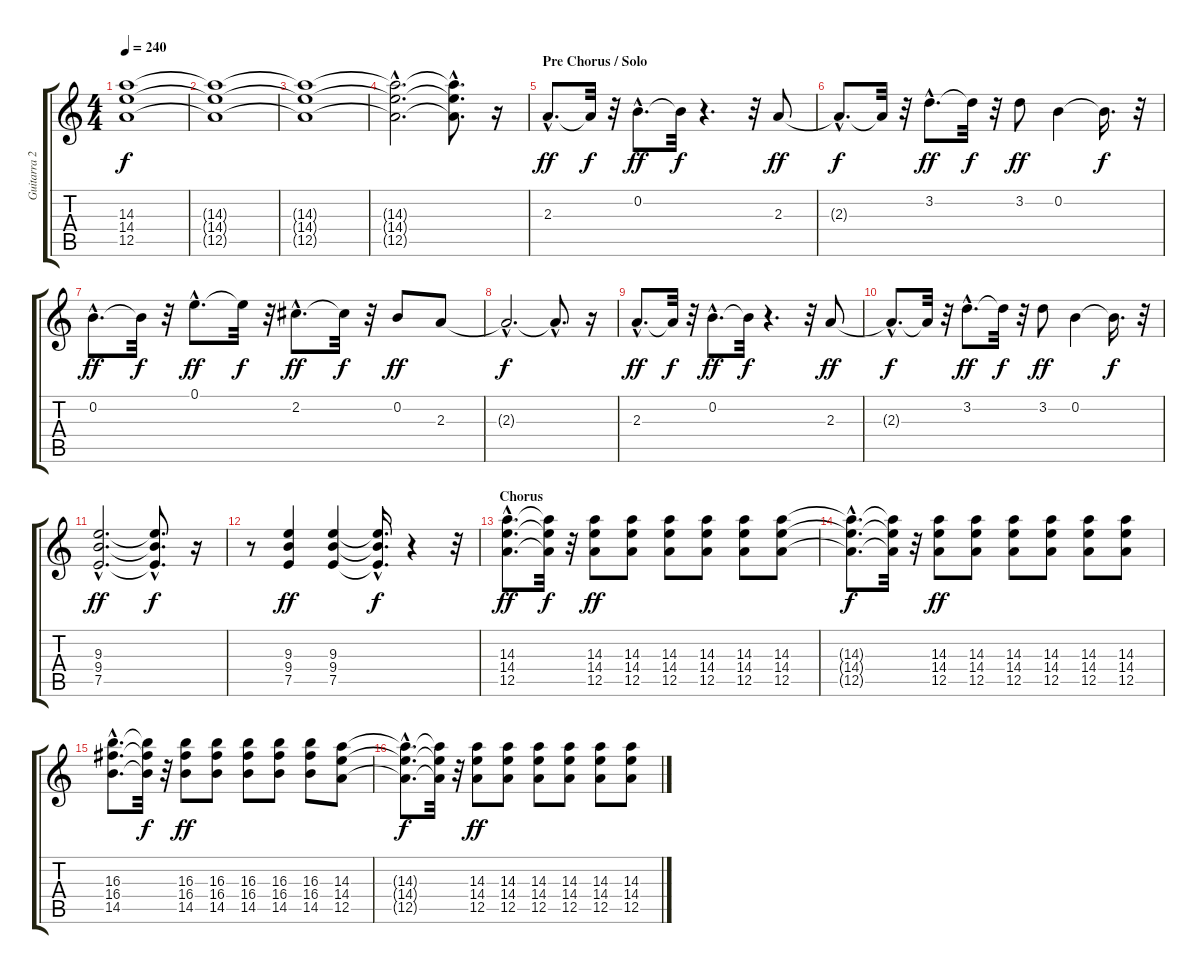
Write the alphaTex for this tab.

\track ("Guitarra 2 - Erik" "Guitarra 2") {instrument distortionguitar}
\staff {score tabs}
\tuning (E4 B3 G3 D3 A2 E2) {hide}
\ts (4 4)
\tempo 240
\clef g2
\ks c
(14.3{t} 14.4{t} 12.5{t}).1{dy f} |
(14.3{t} 14.4{t} 12.5{t}).1 |
(14.3{t} 14.4{t} 12.5{t}).1 |
(14.3{hac t} 14.4{hac t} 12.5{hac t}).2{d} (14.3{hac t} 14.4{hac t} 12.5{hac t}).8{d} r.16 |
\section ("" "Pre Chorus / Solo")
2.3{hac}.8{d dy ff} 2.3{t}.32{dy f} r.32 0.2{hac}.8{d dy ff} 0.2{t}.32{dy f} r.4{d} r.32 2.3.8{dy ff} |
2.3{hac t}.8{d dy f} 2.3{t}.32 r.32 3.2{hac}.8{d dy ff} 3.2{t}.32{dy f} r.32 3.2.8{dy ff} 0.2.4 0.2{t}.16{d dy f} r.32 |
0.2{hac}.8{d dy ff} 0.2{t}.32{dy f} r.32 0.1{hac}.8{d dy ff} 0.1{t}.32{dy f} r.32 2.2{hac}.8{d dy ff} 2.2{t}.32{dy f} r.32 0.2.8{dy ff} 2.3.8 |
2.3{hac t}.2{d dy f} 2.3{hac t}.8{d} r.16 |
2.3{hac}.8{d dy ff} 2.3{t}.32{dy f} r.32 0.2{hac}.8{d dy ff} 0.2{t}.32{dy f} r.4{d} r.32 2.3.8{dy ff} |
2.3{hac t}.8{d dy f} 2.3{t}.32 r.32 3.2{hac}.8{d dy ff} 3.2{t}.32{dy f} r.32 3.2.8{dy ff} 0.2.4 0.2{t}.16{d dy f} r.32 |
(9.3{hac} 9.4{hac} 7.5{hac}).2{d dy ff} (9.3{hac t} 9.4{hac t} 7.5{hac t}).8{d dy f} r.16 |
r.8 (9.3 9.4 7.5).4{dy ff} (9.3 9.4 7.5).4 (9.3{hac t} 9.4{t} 7.5{hac t}).16{d dy f} r.4 r.32 |
\section ("" "Chorus")
(14.3{hac} 14.4{hac} 12.5{hac}).8{d dy ff} (14.3{t} 14.4{t} 12.5{t}).32{dy f} r.32 (14.3 14.4 12.5).8{dy ff} (14.3 14.4 12.5).8 (14.3 14.4 12.5).8 (14.3 14.4 12.5).8 (14.3 14.4 12.5).8 (14.3 14.4 12.5).8 |
(14.3{hac t} 14.4{hac t} 12.5{hac t}).8{d dy f} (14.3{t} 14.4{t} 12.5{t}).32 r.32 (14.3 14.4 12.5).8{dy ff} (14.3 14.4 12.5).8 (14.3 14.4 12.5).8 (14.3 14.4 12.5).8 (14.3 14.4 12.5).8 (14.3 14.4 12.5).8 |
(16.3{hac} 16.4{hac} 14.5{hac}).8{d} (16.3{t} 16.4{t} 14.5{t}).32{dy f} r.32 (16.3 16.4 14.5).8{dy ff} (16.3 16.4 14.5).8 (16.3 16.4 14.5).8 (16.3 16.4 14.5).8 (16.3 16.4 14.5).8 (14.3 14.4 12.5).8 |
(14.3{hac t} 14.4{hac t} 12.5{hac t}).8{d dy f} (14.3{t} 14.4{t} 12.5{t}).32 r.32 (14.3 14.4 12.5).8{dy ff} (14.3 14.4 12.5).8 (14.3 14.4 12.5).8 (14.3 14.4 12.5).8 (14.3 14.4 12.5).8 (14.3 14.4 12.5).8
